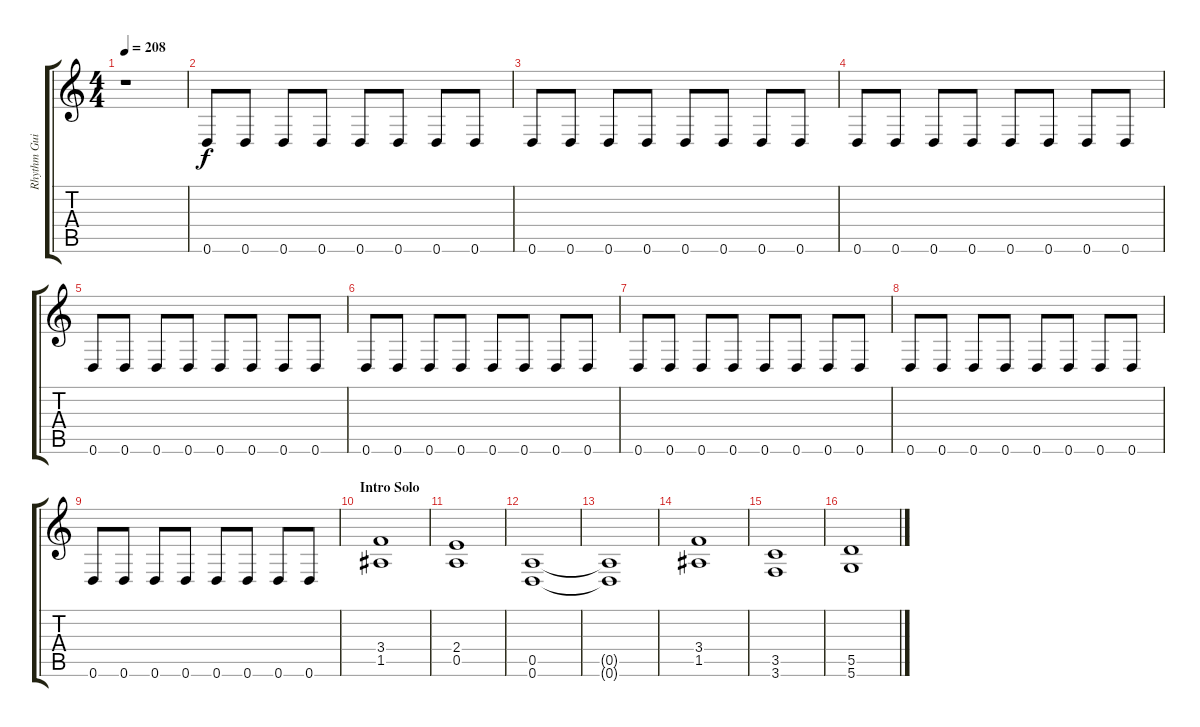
\track ("Rhythm Guitar" "Rhythm Gui") {instrument distortionguitar}
\staff {score tabs}
\tuning (E4 B3 G3 D3 A2 D2) {hide}
\ts (4 4)
\tempo 208
\clef g2
\ks c
r.1{dy f instrument distortionguitar} |
0.6.8{balance 0} 0.6.8 0.6.8 0.6.8 0.6.8 0.6.8 0.6.8 0.6.8 |
0.6.8 0.6.8 0.6.8 0.6.8 0.6.8 0.6.8 0.6.8 0.6.8 |
0.6.8{balance 16} 0.6.8 0.6.8 0.6.8 0.6.8 0.6.8 0.6.8 0.6.8 |
0.6.8 0.6.8 0.6.8 0.6.8 0.6.8 0.6.8 0.6.8 0.6.8 |
0.6.8{balance 0} 0.6.8 0.6.8 0.6.8 0.6.8 0.6.8 0.6.8 0.6.8 |
0.6.8 0.6.8 0.6.8 0.6.8 0.6.8 0.6.8 0.6.8 0.6.8 |
0.6.8{balance 16} 0.6.8 0.6.8 0.6.8 0.6.8 0.6.8 0.6.8 0.6.8 |
0.6.8 0.6.8 0.6.8 0.6.8 0.6.8 0.6.8 0.6.8 0.6.8 |
\section ("" "Intro Solo")
(3.4 1.5).1{balance 8} |
(2.4 0.5).1 |
(0.5 0.6).1 |
(0.5{t} 0.6{t}).1 |
(3.4 1.5).1 |
(3.5 3.6).1 |
(5.5 5.6).1
